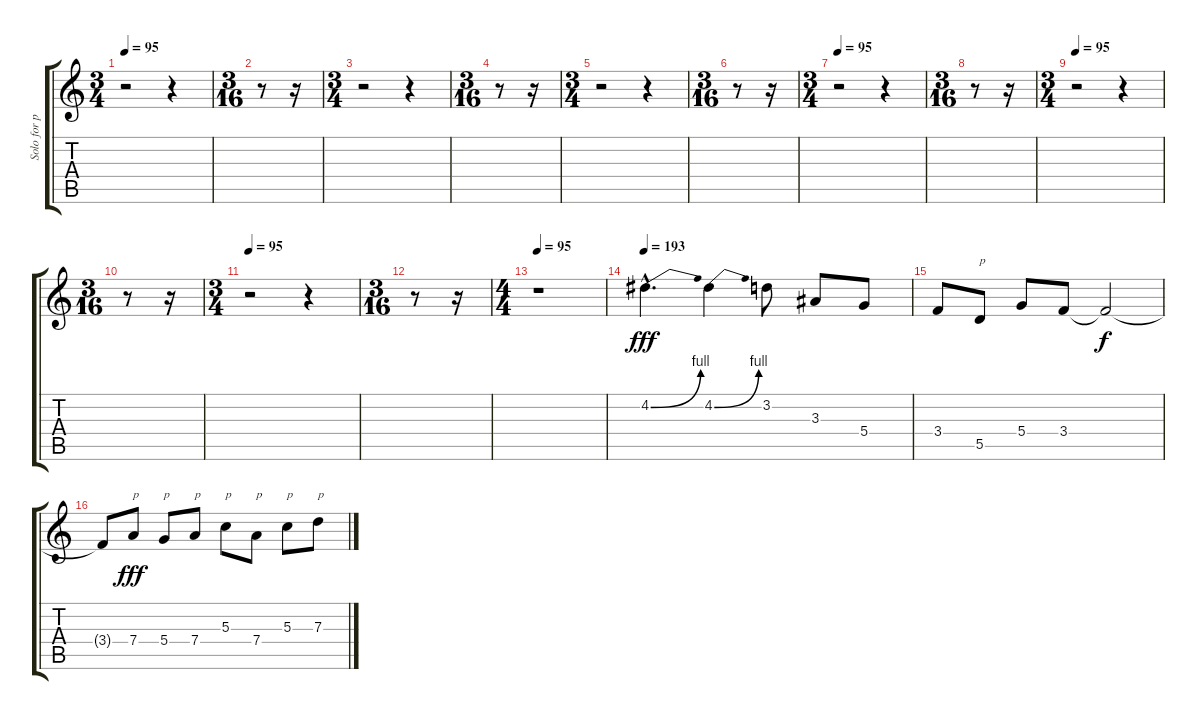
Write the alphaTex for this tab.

\track ("Solo for playback only" "Solo for p") {instrument distortionguitar}
\staff {score tabs}
\tuning (E4 B3 G3 D3 A2 E2) {hide}
\ts (3 4)
\tempo 95
\clef g2
\ks c
r.2{dy fff} r.4 |
\ts (3 16)
r.8 r.16 |
\ts (3 4)
r.2 r.4 |
\ts (3 16)
r.8 r.16 |
\ts (3 4)
r.2 r.4 |
\ts (3 16)
r.8 r.16 |
\ts (3 4)
\tempo 95
r.2 r.4 |
\ts (3 16)
r.8 r.16 |
\ts (3 4)
\tempo 95
r.2 r.4 |
\ts (3 16)
r.8 r.16 |
\ts (3 4)
\tempo 95
r.2 r.4 |
\ts (3 16)
r.8 r.16 |
\ts (4 4)
\tempo 95
r.1 |
\tempo 193
4.2{be (bend 0 0 60 4) hac}.4{d} 4.2{be (bend 0 0 60 4)}.4 3.2.8 3.3.8 5.4.8 |
3.4.8 5.5.8{txt "p"} 5.4.8 3.4.8 3.4{t}.2{dy f} |
3.4{t}.8 7.4.8{txt "p" dy fff} 5.4.8{txt "p"} 7.4.8{txt "p"} 5.3.8{txt "p"} 7.4.8{txt "p"} 5.3.8{txt "p"} 7.3.8{txt "p"}
